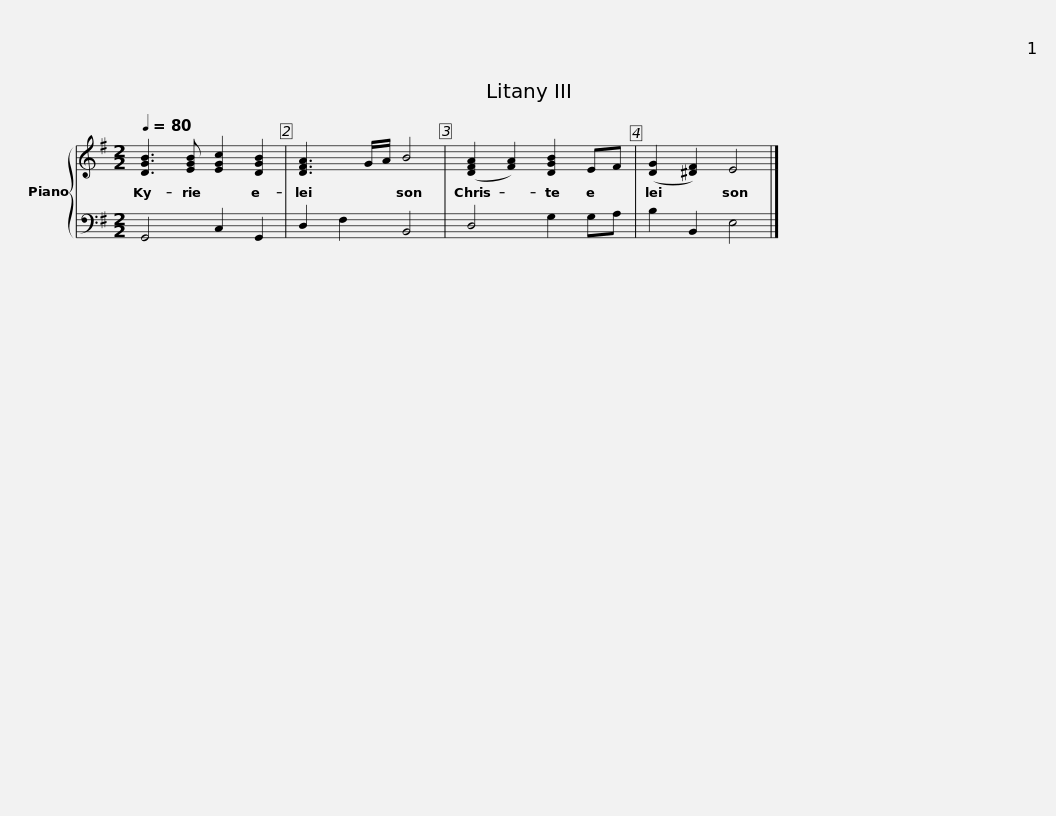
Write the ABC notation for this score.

X:1
%%score { 1 | 2 }
L:1/8
Q:1/4=80
M:2/2
I:linebreak $
K:G
V:1 treble
V:2 bass
V:1
 [DGB]3 [EGB] [EGc]2 [DGB]2 | [DFA]3 G/A/ B4 | ([DFA]2 [FA]2) [DGB]2 EF | ([DG]2 [^DF]2) E4 |] %4
V:2
 G,,4 C,2 G,,2 | D,2 F,2 B,,4 | D,4 G,2 G,A, | B,2 B,,2 E,4 |] %4
